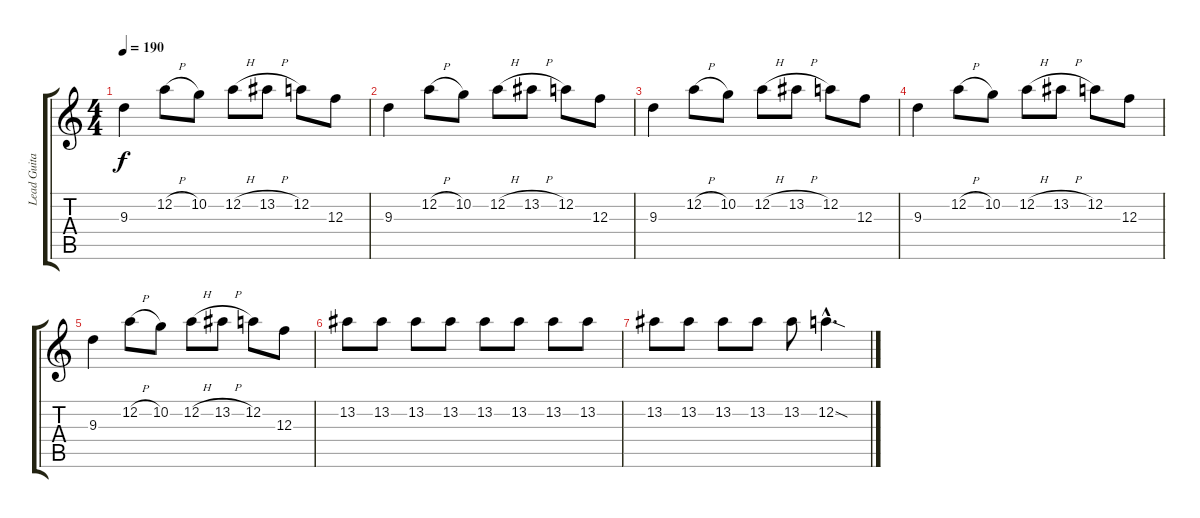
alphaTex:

\track ("Lead Guitar" "Lead Guita") {instrument distortionguitar}
\staff {score tabs}
\tuning (D4 A3 F3 C3 G2 C2) {hide}
\ts (4 4)
\tempo 190
\clef g2
\ks c
9.3.4{dy f} 12.2{h}.8 10.2.8 12.2{h}.8 13.2{h}.8 12.2.8 12.3.8 |
9.3.4 12.2{h}.8 10.2.8 12.2{h}.8 13.2{h}.8 12.2.8 12.3.8 |
9.3.4 12.2{h}.8 10.2.8 12.2{h}.8 13.2{h}.8 12.2.8 12.3.8 |
9.3.4 12.2{h}.8 10.2.8 12.2{h}.8 13.2{h}.8 12.2.8 12.3.8 |
9.3.4 12.2{h}.8 10.2.8 12.2{h}.8 13.2{h}.8 12.2.8 12.3.8 |
13.2.8 13.2.8 13.2.8 13.2.8 13.2.8 13.2.8 13.2.8 13.2.8 |
13.2.8 13.2.8 13.2.8 13.2.8 13.2.8 12.2{sod hac}.4{d}
